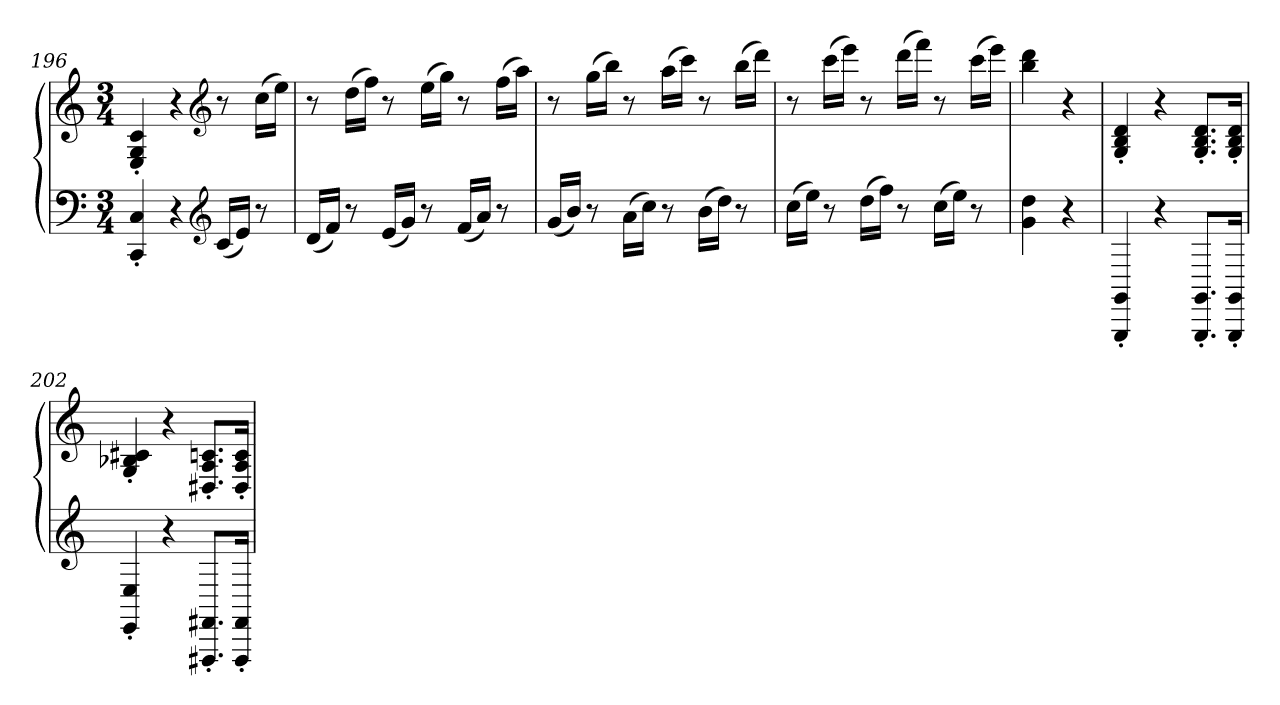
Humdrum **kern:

**kern	**kern
*part1	*part1
*staff2	*staff1
*clefF4	*clefG2
*k[]	*k[]
*C:	*C:
*M3/4	*M3/4
=196	=196
4CC' 4C'	4E' 4G' 4c'
4r	4r
*clefG2	*clefG2
(16cLL	8r
16eJJ)	.
8r	(16ccLL
.	16eeJJ)
=197	=197
(16dLL	8r
16fJJ)	.
8r	(16ddLL
.	16ffJJ)
(16eLL	8r
16gJJ)	.
8r	(16eeLL
.	16ggJJ)
(16fLL	8r
16aJJ)	.
8r	(16ffLL
.	16aaJJ)
=198	=198
(16gLL	8r
16bJJ)	.
8r	(16ggLL
.	16bbJJ)
(16aLL	8r
16ccJJ)	.
8r	(16aaLL
.	16cccJJ)
(16bLL	8r
16ddJJ)	.
8r	(16bbLL
.	16dddJJ)
=199	=199
(16ccLL	8r
16eeJJ)	.
8r	(16cccLL
.	16eeeJJ)
(16ddLL	8r
16ffJJ)	.
8r	(16dddLL
.	16fffJJ)
(16ccLL	8r
16eeJJ)	.
8r	(16cccLL
.	16eeeJJ)
=200	=200
4g 4dd	4bb 4ddd
4r	4r
=201	=201
4GGG' 4GG'	4G' 4B' 4d'
4r	4r
8.GGG' 8.GG'L	8.G' 8.B' 8.d'L
16GGG' 16GG'Jk	16G' 16B' 16d'Jk
=202	=202
4EE' 4E'	4G' 4B-X' 4c#X'
4r	4r
8.FFF#X' 8.FF#X'L	8.D#X' 8.A' 8.cn'L
16FFF#' 16FF#'Jk	16D#' 16A' 16c'Jk
=	=
*-	*-
